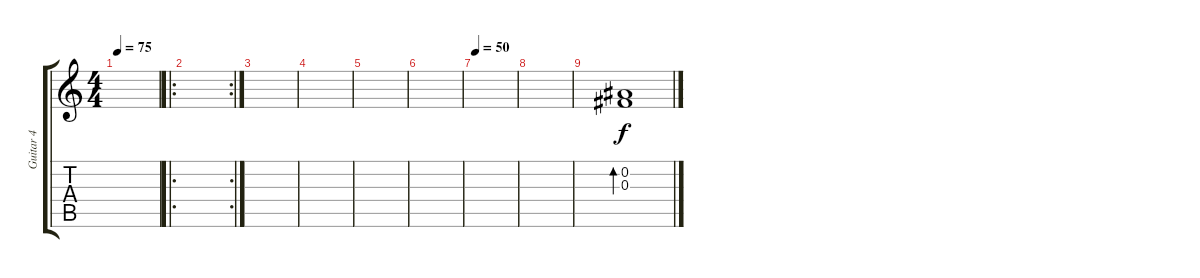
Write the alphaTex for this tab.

\track ("Guitar 4" "Guitar 4") {instrument electricguitarjazz}
\staff {score tabs}
\tuning (Eb4 Bb3 Gb3 Db3 Ab2 Db2) {hide}
\ts (4 4)
\tempo 75
\clef g2
\ks c
|
\ro
\rc 2
|
|
|
|
|
\tempo 50
|
|
(0.2 0.3).1{bd 120}
